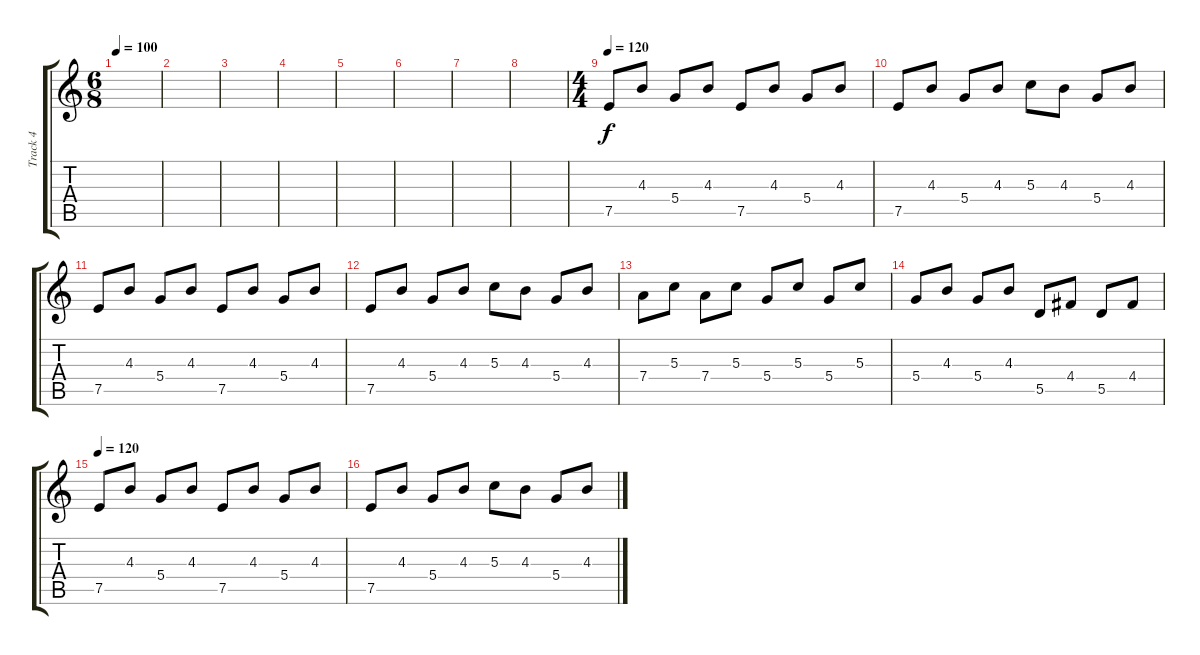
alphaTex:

\track ("Track 4" "Track 4") {instrument acousticguitarsteel}
\staff {score tabs}
\tuning (E4 B3 G3 D3 A2 E2) {hide}
\ts (6 8)
\tempo 100
\clef g2
\ks c
|
|
|
|
|
|
|
|
\ts (4 4)
\tempo 120
7.5.8 4.3.8 5.4.8 4.3.8 7.5.8 4.3.8 5.4.8 4.3.8 |
7.5.8 4.3.8 5.4.8 4.3.8 5.3.8 4.3.8 5.4.8 4.3.8 |
7.5.8 4.3.8 5.4.8 4.3.8 7.5.8 4.3.8 5.4.8 4.3.8 |
7.5.8 4.3.8 5.4.8 4.3.8 5.3.8 4.3.8 5.4.8 4.3.8 |
7.4.8 5.3.8 7.4.8 5.3.8 5.4.8 5.3.8 5.4.8 5.3.8 |
5.4.8 4.3.8 5.4.8 4.3.8 5.5.8 4.4.8 5.5.8 4.4.8 |
\tempo 120
7.5.8 4.3.8 5.4.8 4.3.8 7.5.8 4.3.8 5.4.8 4.3.8 |
7.5.8 4.3.8 5.4.8 4.3.8 5.3.8 4.3.8 5.4.8 4.3.8
